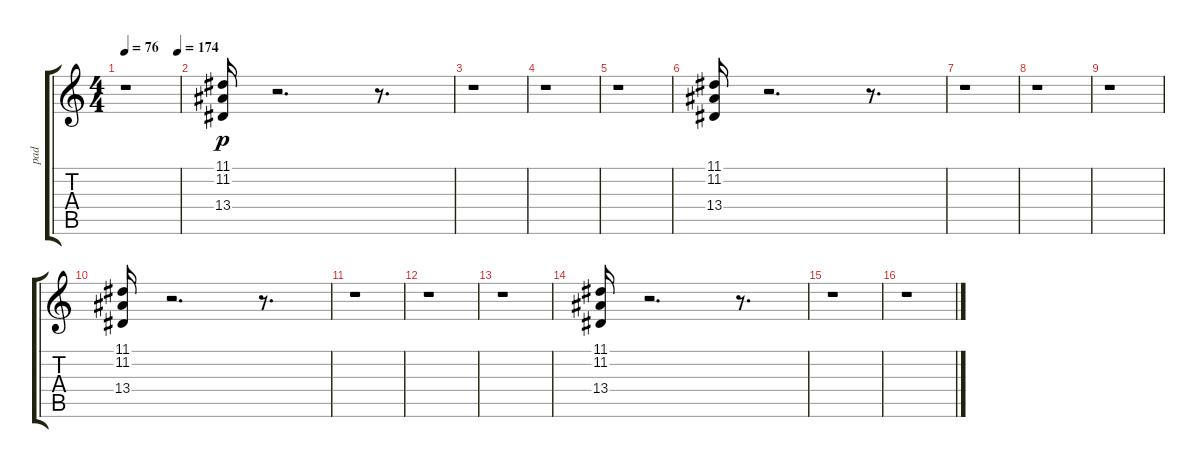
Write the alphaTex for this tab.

\track ("pad" "pad") {instrument pad4choir}
\staff {score tabs}
\tuning (E4 B3 G3 D3 A2 E2) {hide}
\ts (4 4)
\tempo 76
\tempo (174 0.96875)
\clef g2
\ks c
r.1{dy f} |
(11.1 11.2 13.4).16{dy p instrument orchestrahit} r.2{d} r.8{d} |
r.1 |
r.1 |
r.1 |
(11.1 11.2 13.4).16 r.2{d} r.8{d} |
r.1 |
r.1 |
r.1 |
(11.1 11.2 13.4).16 r.2{d} r.8{d} |
r.1 |
r.1 |
r.1 |
(11.1 11.2 13.4).16 r.2{d} r.8{d} |
r.1 |
r.1
